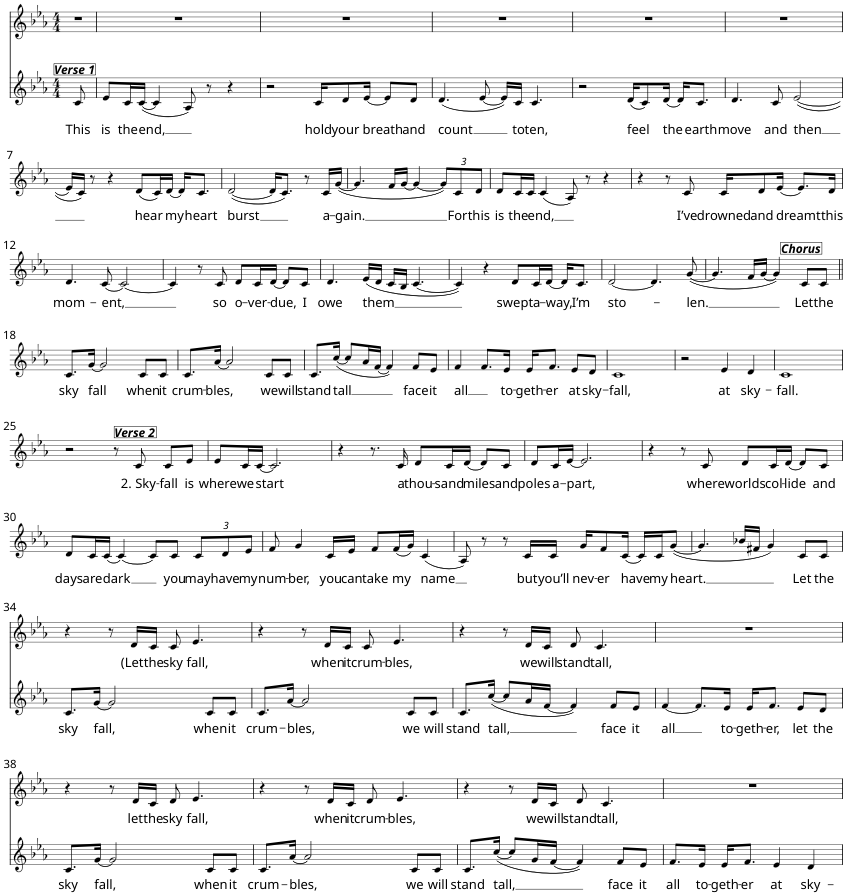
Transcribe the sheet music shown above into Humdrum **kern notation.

**kern	**text	**kern	**text
*part2	*part2	*part1	*part1
*staff2	*staff2	*staff1	*staff1
*I"Voice	*	*I"Voice	*
*stria5	*	*stria5	*
*clefG2	*	*clefG2	*
*k[b-e-a-]	*	*k[b-e-a-]	*
*M4/4	*	*M4/4	*
=1	=1	=1	=1
!LO:TX:a:Bi:t=Verse 1	!	!	!
!	!LO:LY:b	!	!
8c/	This	1r	.
2..ryy	.	.	.
=2	=2	=2	=2
!	!LO:LY:b	!	!
8e-/L	is	1r	.
!	!LO:LY:b	!	!
16c/L	the	.	.
!	!LO:LY:b	!	!
([16c/JJ	end,	.	.
4c/]	.	.	.
8A-/)	.	.	.
8r	.	.	.
4r	.	.	.
=3	=3	=3	=3
2r	.	1r	.
!	!LO:LY:b	!	!
16c/KL	hold	.	.
!	!LO:LY:b	!	!
8d/	your	.	.
!	!LO:LY:b	!	!
[16e-/Jk	breath	.	.
8e-/L]	.	.	.
!	!LO:LY:b	!	!
8d/J	and	.	.
=4	=4	=4	=4
!	!LO:LY:b	!	!
(4.d/	count	1r	.
[8e-/	.	.	.
16e-/LL])	.	.	.
!	!LO:LY:b	!	!
16c/JJ	to	.	.
!	!LO:LY:b	!	!
4.c/	ten,	.	.
=5	=5	=5	=5
2r	.	1r	.
!	!LO:LY:b	!	!
(16d/KL	feel	.	.
8c/)	.	.	.
!	!LO:LY:b	!	!
[16d/Jk	the	.	.
16d/KL]	.	.	.
!	!LO:LY:b	!	!
8.c/J	earth	.	.
=6	=6	=6	=6
!	!LO:LY:b	!	!
4.d/	move	1r	.
!	!LO:LY:b	!	!
8c/	and	.	.
!	!LO:LY:b	!	!
([2e-/	then	.	.
!!LO:LB:g=z
=7	=7	=7	=7
16e-/LL]	.	1r	.
16c/JJ)	.	.	.
8r	.	.	.
4r	.	.	.
!	!LO:LY:b	!	!
(8d/L	hear	.	.
16c/L)	.	.	.
!	!LO:LY:b	!	!
[16d/JJ	my	.	.
16d/KL]	.	.	.
!	!LO:LY:b	!	!
8.c/J	heart	.	.
=8	=8	=8	=8
!	!LO:LY:b	!	!
([2d/	burst	1r	.
16d/KL]	.	.	.
8.c/J)	.	.	.
8r	.	.	.
!	!LO:LY:b	!	!
16c/LL	a-	.	.
!	!LO:LY:b	!	!
([16g/JJ	-gain.	.	.
=9	=9	=9	=9
4.g/]	.	1r	.
16f/LL	.	.	.
[16g/JJ	.	.	.
4g/_	.	.	.
*Xbrackettup	*	*	*
12g/L])	.	.	.
!	!LO:LY:b	!	!
12c/	For	.	.
!	!LO:LY:b	!	!
12d/J	this	.	.
=10	=10	=10	=10
!	!LO:LY:b	!	!
8d/L	is	1r	.
!	!LO:LY:b	!	!
16c/L	the	.	.
!	!LO:LY:b	!	!
16c/JJ	end,	.	.
(4c/	.	.	.
8A-/)	.	.	.
8r	.	.	.
4r	.	.	.
=11	=11	=11	=11
4r	.	1r	.
8r	.	.	.
!	!LO:LY:b	!	!
8c/	I’ve	.	.
!	!LO:LY:b	!	!
16c/KL	drowned	.	.
!	!LO:LY:b	!	!
8d/	and	.	.
!	!LO:LY:b	!	!
[16e-/Jk	dreamt	.	.
8.e-/L]	.	.	.
!	!LO:LY:b	!	!
16d/Jk	this	.	.
!!LO:LB:g=z
=12	=12	=12	=12
!	!LO:LY:b	!	!
4.d/	mom-	1r	.
!	!LO:LY:b	!	!
[8c/	-ent,	.	.
2c/_	.	.	.
=13	=13	=13	=13
4c/]	.	1r	.
8r	.	.	.
!	!LO:LY:b	!	!
8c/	so	.	.
!	!LO:LY:b	!	!
8d/L	o-	.	.
!	!LO:LY:b	!	!
16c/L	-ver-	.	.
!	!LO:LY:b	!	!
[16d/JJ	-due,	.	.
8d/L]	.	.	.
!	!LO:LY:b	!	!
8c/J	I	.	.
=14	=14	=14	=14
!	!LO:LY:b	!	!
4.d/	owe	1r	.
!	!LO:LY:b	!	!
(16e-/LL	them	.	.
16d/JJ	.	.	.
16c/LL	.	.	.
16B-/JJ	.	.	.
[4.c/	.	.	.
=15	=15	=15	=15
4c/])	.	1r	.
4r	.	.	.
!	!LO:LY:b	!	!
8d/L	swept	.	.
!	!LO:LY:b	!	!
16c/L	a-	.	.
!	!LO:LY:b	!	!
[16d/JJ	-way,	.	.
16d/KL]	.	.	.
!	!LO:LY:b	!	!
8.c/J	I’m	.	.
=16	=16	=16	=16
!	!LO:LY:b	!	!
[2d/	sto-	1r	.
4.d/]	.	.	.
!	!LO:LY:b	!	!
([8g/	-len.	.	.
=17	=17	=17	=17
4.g/]	.	1r	.
16f/LL	.	.	.
[16g/JJ	.	.	.
4g/])	.	.	.
!LO:TX:a:Bi:t=Chorus	!	!	!
!	!LO:LY:b	!	!
8c/L	Let	.	.
!	!LO:LY:b	!	!
8c/J	the	.	.
!!LO:LB:g=z
=18||	=18||	=18||	=18||
!	!LO:LY:b	!	!
8.c/L	sky	1r	.
!	!LO:LY:b	!	!
[16g/Jk	fall	.	.
2g/]	.	.	.
!	!LO:LY:b	!	!
8c/L	when	.	.
!	!LO:LY:b	!	!
8c/J	it	.	.
=19	=19	=19	=19
!	!LO:LY:b	!	!
8.c/L	crum-	1r	.
!	!LO:LY:b	!	!
[16a-/Jk	-bles,	.	.
2a-/]	.	.	.
!	!LO:LY:b	!	!
8c/L	we	.	.
!	!LO:LY:b	!	!
8c/J	will	.	.
=20	=20	=20	=20
!	!LO:LY:b	!	!
8.c/L	stand	1r	.
!	!LO:LY:b	!	!
([16cc/Jk	tall	.	.
8cc/L]	.	.	.
16a-/L	.	.	.
[16f/JJ	.	.	.
4f/])	.	.	.
!	!LO:LY:b	!	!
8f/L	face	.	.
!	!LO:LY:b	!	!
8e-/J	it	.	.
=21	=21	=21	=21
!	!LO:LY:b	!	!
4f/	all	1r	.
8.f/L	.	.	.
!	!LO:LY:b	!	!
16e-/Jk	to-	.	.
!	!LO:LY:b	!	!
16e-/KL	-geth-	.	.
!	!LO:LY:b	!	!
8.f/J	-er	.	.
!	!LO:LY:b	!	!
8e-/L	at	.	.
!	!LO:LY:b	!	!
8d/J	sky-	.	.
=22	=22	=22	=22
!	!LO:LY:b	!	!
1c	-fall,	1r	.
=23	=23	=23	=23
2r	.	1r	.
!	!LO:LY:b	!	!
4e-/	at	.	.
!	!LO:LY:b	!	!
4d/	sky-	.	.
=24	=24	=24	=24
!	!LO:LY:b	!	!
1c	-fall.	1r	.
!!LO:LB:g=z
=25	=25	=25	=25
2r	.	1r	.
8r	.	.	.
!LO:TX:a:Bi:t=Verse 2	!	!	!
!	!LO:LY:b	!	!
8c/	2. Sky-	.	.
!	!LO:LY:b	!	!
8c/L	-fall	.	.
!	!LO:LY:b	!	!
8e-/J	is	.	.
=26	=26	=26	=26
!	!LO:LY:b	!	!
8e-/L	where	1r	.
!	!LO:LY:b	!	!
16c/L	we	.	.
!	!LO:LY:b	!	!
[16c/JJ	start	.	.
2.c/]	.	.	.
=27	=27	=27	=27
4r	.	1r	.
8.r	.	.	.
!	!LO:LY:b	!	!
16c/	a	.	.
!	!LO:LY:b	!	!
8d/L	thou-	.	.
!	!LO:LY:b	!	!
16c/L	-sand	.	.
!	!LO:LY:b	!	!
[16d/JJ	miles	.	.
8d/L]	.	.	.
!	!LO:LY:b	!	!
8c/J	and	.	.
=28	=28	=28	=28
!	!LO:LY:b	!	!
8d/L	poles	1r	.
!	!LO:LY:b	!	!
16c/L	a-	.	.
!	!LO:LY:b	!	!
[16e-/JJ	-part,	.	.
2.e-/]	.	.	.
=29	=29	=29	=29
4r	.	1r	.
8r	.	.	.
!	!LO:LY:b	!	!
8c/	where	.	.
!	!LO:LY:b	!	!
8d/L	worlds	.	.
!	!LO:LY:b	!	!
16c/L	col-	.	.
!	!LO:LY:b	!	!
[16d/JJ	-lide	.	.
8d/L]	.	.	.
!	!LO:LY:b	!	!
8c/J	and	.	.
!!LO:LB:g=z
=30	=30	=30	=30
!	!LO:LY:b	!	!
8d/L	days	1r	.
!	!LO:LY:b	!	!
16c/L	are	.	.
!	!LO:LY:b	!	!
[16c/JJ	dark	.	.
4c/_	.	.	.
8c/L]	.	.	.
!	!LO:LY:b	!	!
8c/J	you	.	.
!	!LO:LY:b	!	!
12c/L	may	.	.
!	!LO:LY:b	!	!
12d/	have	.	.
!	!LO:LY:b	!	!
12e-/J	my	.	.
=31	=31	=31	=31
!	!LO:LY:b	!	!
8f/	num-	1r	.
!	!LO:LY:b	!	!
4g/	-ber,	.	.
!	!LO:LY:b	!	!
16c/LL	you	.	.
!	!LO:LY:b	!	!
16e-/JJ	can	.	.
!	!LO:LY:b	!	!
8f/L	take	.	.
!	!LO:LY:b	!	!
(16f/L	my	.	.
16g/JJ)	.	.	.
!	!LO:LY:b	!	!
(4c/	name	.	.
=32	=32	=32	=32
8A-/)	.	1r	.
8r	.	.	.
8r	.	.	.
!	!LO:LY:b	!	!
16c/LL	but	.	.
!	!LO:LY:b	!	!
16c/JJ	you’ll	.	.
!	!LO:LY:b	!	!
16g/KL	nev-	.	.
!	!LO:LY:b	!	!
8f/	-er	.	.
!	!LO:LY:b	!	!
[16c/Jk	have	.	.
16c/LL]	.	.	.
!	!LO:LY:b	!	!
16c/J	my	.	.
!	!LO:LY:b	!	!
([8g/J	heart.	.	.
=33	=33	=33	=33
4.g/]	.	1r	.
16b-X/LL	.	.	.
16f#X/JJ	.	.	.
4g/)	.	.	.
!	!LO:LY:b	!	!
8c/L	Let	.	.
!	!LO:LY:b	!	!
8c/J	the	.	.
!!LO:LB:g=z
=34	=34	=34	=34
!	!LO:LY:b	!	!
8.c/L	sky	4r	.
!	!LO:LY:b	!	!
[16g/Jk	fall,	.	.
2g/]	.	8r	.
!	!	!	!LO:LY:b
.	.	16d/LL	(Let
!	!	!	!LO:LY:b
.	.	16c/JJ	the
!	!	!	!LO:LY:b
.	.	8c/	sky
!	!	!	!LO:LY:b
.	.	4.e-/	fall,
!	!LO:LY:b	!	!
8c/L	when	.	.
!	!LO:LY:b	!	!
8c/J	it	.	.
=35	=35	=35	=35
!	!LO:LY:b	!	!
8.c/L	crum-	4r	.
!	!LO:LY:b	!	!
[16a-/Jk	-bles,	.	.
2a-/]	.	8r	.
!	!	!	!LO:LY:b
.	.	16d/LL	when
!	!	!	!LO:LY:b
.	.	16c/JJ	it
!	!	!	!LO:LY:b
.	.	8c/	crum-
!	!	!	!LO:LY:b
.	.	4.e-/	-bles,
!	!LO:LY:b	!	!
8c/L	we	.	.
!	!LO:LY:b	!	!
8c/J	will	.	.
=36	=36	=36	=36
!	!LO:LY:b	!	!
8.c/L	stand	4r	.
!	!LO:LY:b	!	!
([16cc/Jk	tall,	.	.
8cc/L]	.	8r	.
!	!	!	!LO:LY:b
16a-/L	.	16d/LL	we
!	!	!	!LO:LY:b
[16f/JJ	.	16c/JJ	will
!	!	!	!LO:LY:b
4f/])	.	8d/	stand
!	!	!	!LO:LY:b
.	.	4.c/	tall,
!	!LO:LY:b	!	!
8f/L	face	.	.
!	!LO:LY:b	!	!
8e-/J	it	.	.
=37	=37	=37	=37
!	!LO:LY:b	!	!
[4f/	all	1r	.
8.f/L]	.	.	.
!	!LO:LY:b	!	!
16e-/Jk	to-	.	.
!	!LO:LY:b	!	!
16e-/KL	-geth-	.	.
!	!LO:LY:b	!	!
8.f/J	-er,	.	.
!	!LO:LY:b	!	!
8e-/L	let	.	.
!	!LO:LY:b	!	!
8d/J	the	.	.
!!LO:LB:g=z
=38	=38	=38	=38
!	!LO:LY:b	!	!
8.c/L	sky	4r	.
!	!LO:LY:b	!	!
[16g/Jk	fall,	.	.
2g/]	.	8r	.
!	!	!	!LO:LY:b
.	.	16d/LL	let
!	!	!	!LO:LY:b
.	.	16c/JJ	the
!	!	!	!LO:LY:b
.	.	8d/	sky
!	!	!	!LO:LY:b
.	.	4.e-/	fall,
!	!LO:LY:b	!	!
8c/L	when	.	.
!	!LO:LY:b	!	!
8c/J	it	.	.
=39	=39	=39	=39
!	!LO:LY:b	!	!
8.c/L	crum-	4r	.
!	!LO:LY:b	!	!
[16a-/Jk	-bles,	.	.
2a-/]	.	8r	.
!	!	!	!LO:LY:b
.	.	16d/LL	when
!	!	!	!LO:LY:b
.	.	16c/JJ	it
!	!	!	!LO:LY:b
.	.	8d/	crum-
!	!	!	!LO:LY:b
.	.	4.e-/	-bles,
!	!LO:LY:b	!	!
8c/L	we	.	.
!	!LO:LY:b	!	!
8c/J	will	.	.
=40	=40	=40	=40
!	!LO:LY:b	!	!
8.c/L	stand	4r	.
!	!LO:LY:b	!	!
([16cc/Jk	tall,	.	.
8cc/L]	.	8r	.
!	!	!	!LO:LY:b
16g/L	.	16d/LL	we
!	!	!	!LO:LY:b
[16f/JJ	.	16c/JJ	will
!	!	!	!LO:LY:b
4f/])	.	8d/	stand
!	!	!	!LO:LY:b
.	.	4.c/	tall,
!	!LO:LY:b	!	!
8f/L	face	.	.
!	!LO:LY:b	!	!
8e-/J	it	.	.
=41	=41	=41	=41
!	!LO:LY:b	!	!
8.f/L	all	1r	.
!	!LO:LY:b	!	!
16e-/Jk	to-	.	.
!	!LO:LY:b	!	!
16e-/KL	-geth-	.	.
!	!LO:LY:b	!	!
8.f/J	-er	.	.
!	!LO:LY:b	!	!
4e-/	at	.	.
!	!LO:LY:b	!	!
4d/	sky-	.	.
=	=	=	=
*-	*-	*-	*-
